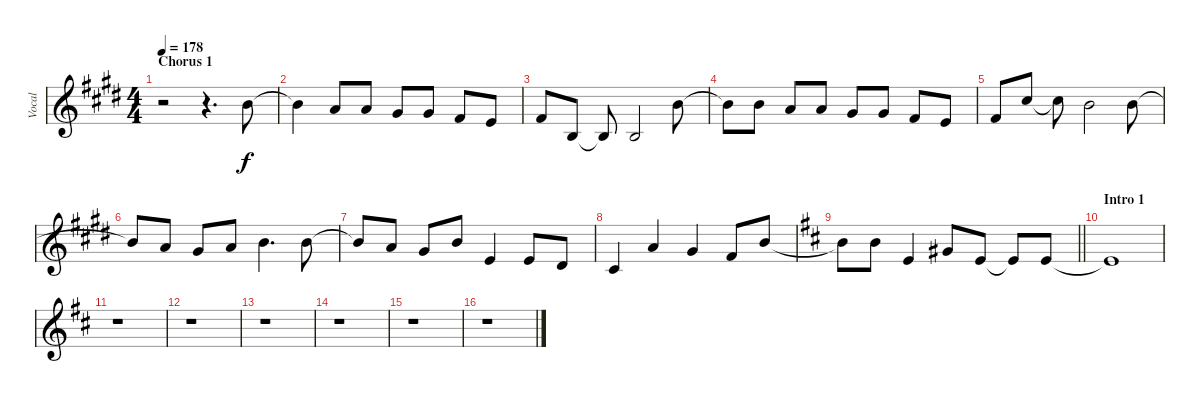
\track ("Vocal" "Vocal") {instrument voiceoohs}
\staff {score}
\tuning (E4 B3 G3 D3 A2 E2) {hide}
\ts (4 4)
\section ("" "Chorus 1")
\tempo 178
\clef g2
\ks e
r.2{dy f instrument voiceoohs} r.4{d} 7.1.8 |
7.1{t}.4 5.1.8 5.1.8 4.1.8 4.1.8 2.1.8 0.1.8 |
2.1.8 0.2.8 0.2{t}.8 0.2.2 7.1.8 |
7.1{t}.8 7.1.8 5.1.8 5.1.8 4.1.8 4.1.8 2.1.8 0.1.8 |
2.1.8 9.1.8 9.1{t}.8 7.1.2 7.1.8 |
7.1{t}.8 5.1.8 4.1.8 5.1.8 7.1.4{d} 7.1.8 |
7.1{t}.8 5.1.8 4.1.8 7.1.8 0.1.4 0.1.8 4.2.8 |
2.2.4 5.1.4 4.1.4 2.1.8 7.1.8 |
\barLineRight lightlight
\ks d
7.1{t}.8 7.1.8 0.1.4 4.1.8 0.1.8 0.1{t}.8 0.1.8 |
\section ("" "Intro 1")
0.1{t}.1 |
r.1 |
r.1 |
r.1 |
r.1 |
r.1 |
r.1
